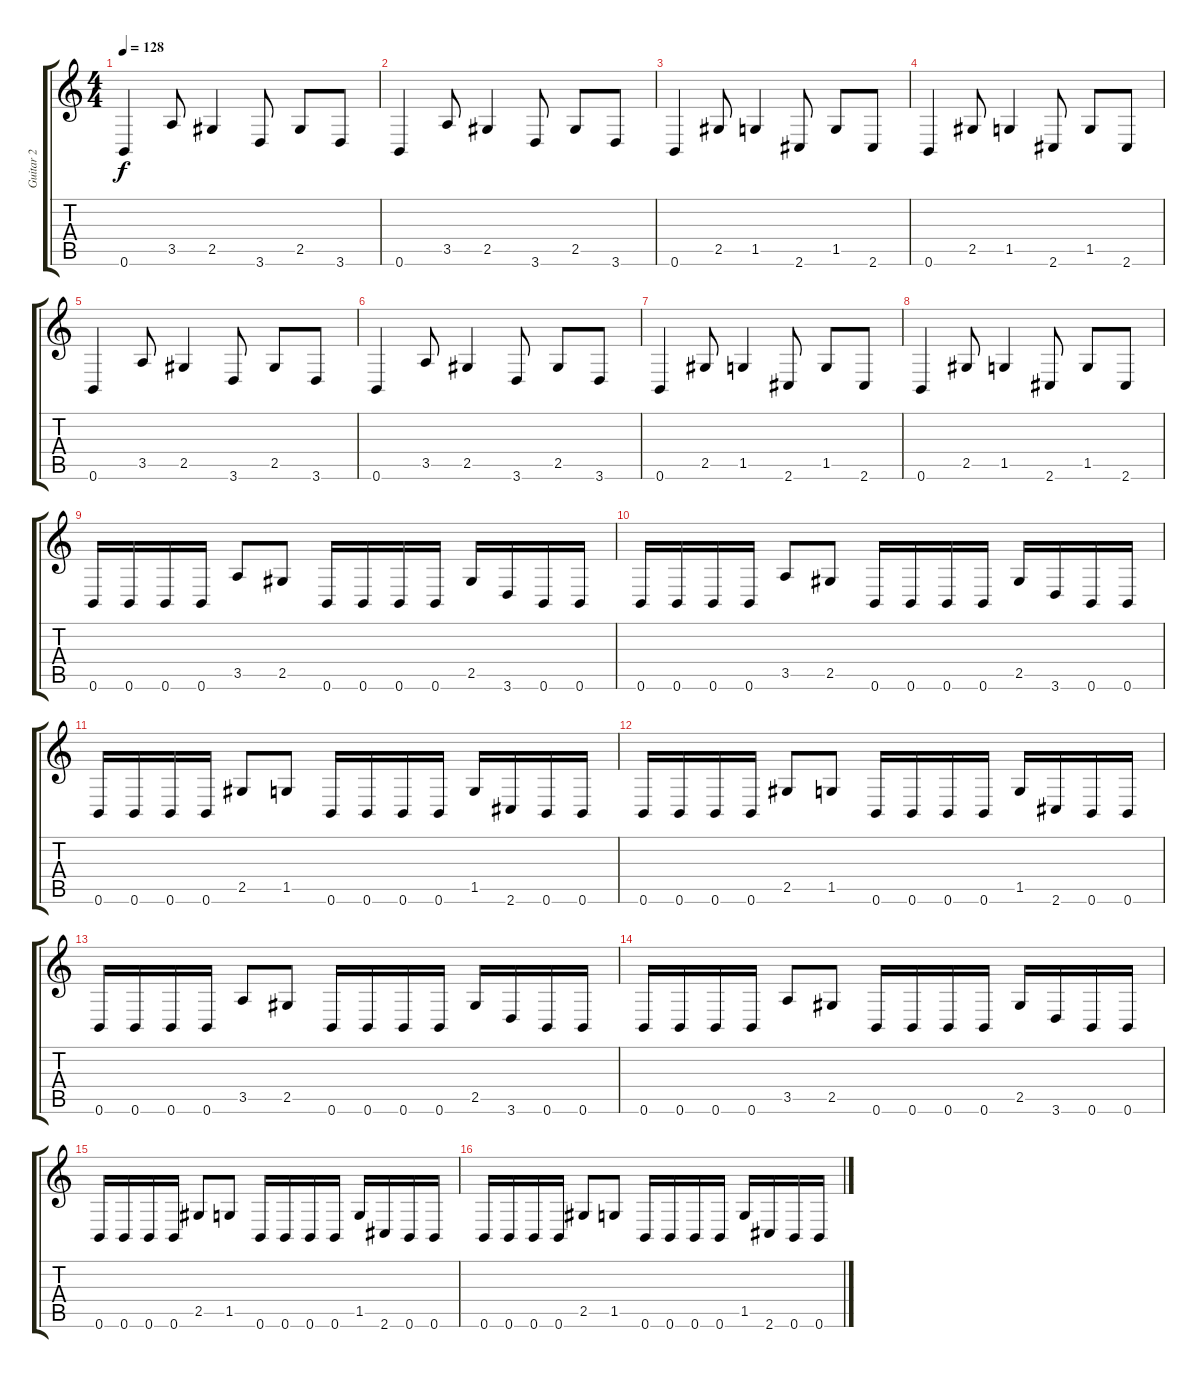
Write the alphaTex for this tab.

\track ("Guitar 2" "Guitar 2") {instrument overdrivenguitar}
\staff {score tabs}
\tuning (Db4 Ab3 E3 B2 Gb2 B1) {hide}
\ts (4 4)
\tempo 128
\clef g2
\ks c
0.6.4{dy f} 3.5.8 2.5.4 3.6.8 2.5.8 3.6.8 |
0.6.4 3.5.8 2.5.4 3.6.8 2.5.8 3.6.8 |
0.6.4 2.5.8 1.5.4 2.6.8 1.5.8 2.6.8 |
0.6.4 2.5.8 1.5.4 2.6.8 1.5.8 2.6.8 |
0.6.4 3.5.8 2.5.4 3.6.8 2.5.8 3.6.8 |
0.6.4 3.5.8 2.5.4 3.6.8 2.5.8 3.6.8 |
0.6.4 2.5.8 1.5.4 2.6.8 1.5.8 2.6.8 |
0.6.4 2.5.8 1.5.4 2.6.8 1.5.8 2.6.8 |
0.6.16 0.6.16 0.6.16 0.6.16 3.5.8 2.5.8 0.6.16 0.6.16 0.6.16 0.6.16 2.5.16 3.6.16 0.6.16 0.6.16 |
0.6.16 0.6.16 0.6.16 0.6.16 3.5.8 2.5.8 0.6.16 0.6.16 0.6.16 0.6.16 2.5.16 3.6.16 0.6.16 0.6.16 |
0.6.16 0.6.16 0.6.16 0.6.16 2.5.8 1.5.8 0.6.16 0.6.16 0.6.16 0.6.16 1.5.16 2.6.16 0.6.16 0.6.16 |
0.6.16 0.6.16 0.6.16 0.6.16 2.5.8 1.5.8 0.6.16 0.6.16 0.6.16 0.6.16 1.5.16 2.6.16 0.6.16 0.6.16 |
0.6.16 0.6.16 0.6.16 0.6.16 3.5.8 2.5.8 0.6.16 0.6.16 0.6.16 0.6.16 2.5.16 3.6.16 0.6.16 0.6.16 |
0.6.16 0.6.16 0.6.16 0.6.16 3.5.8 2.5.8 0.6.16 0.6.16 0.6.16 0.6.16 2.5.16 3.6.16 0.6.16 0.6.16 |
0.6.16 0.6.16 0.6.16 0.6.16 2.5.8 1.5.8 0.6.16 0.6.16 0.6.16 0.6.16 1.5.16 2.6.16 0.6.16 0.6.16 |
0.6.16 0.6.16 0.6.16 0.6.16 2.5.8 1.5.8 0.6.16 0.6.16 0.6.16 0.6.16 1.5.16 2.6.16 0.6.16 0.6.16
